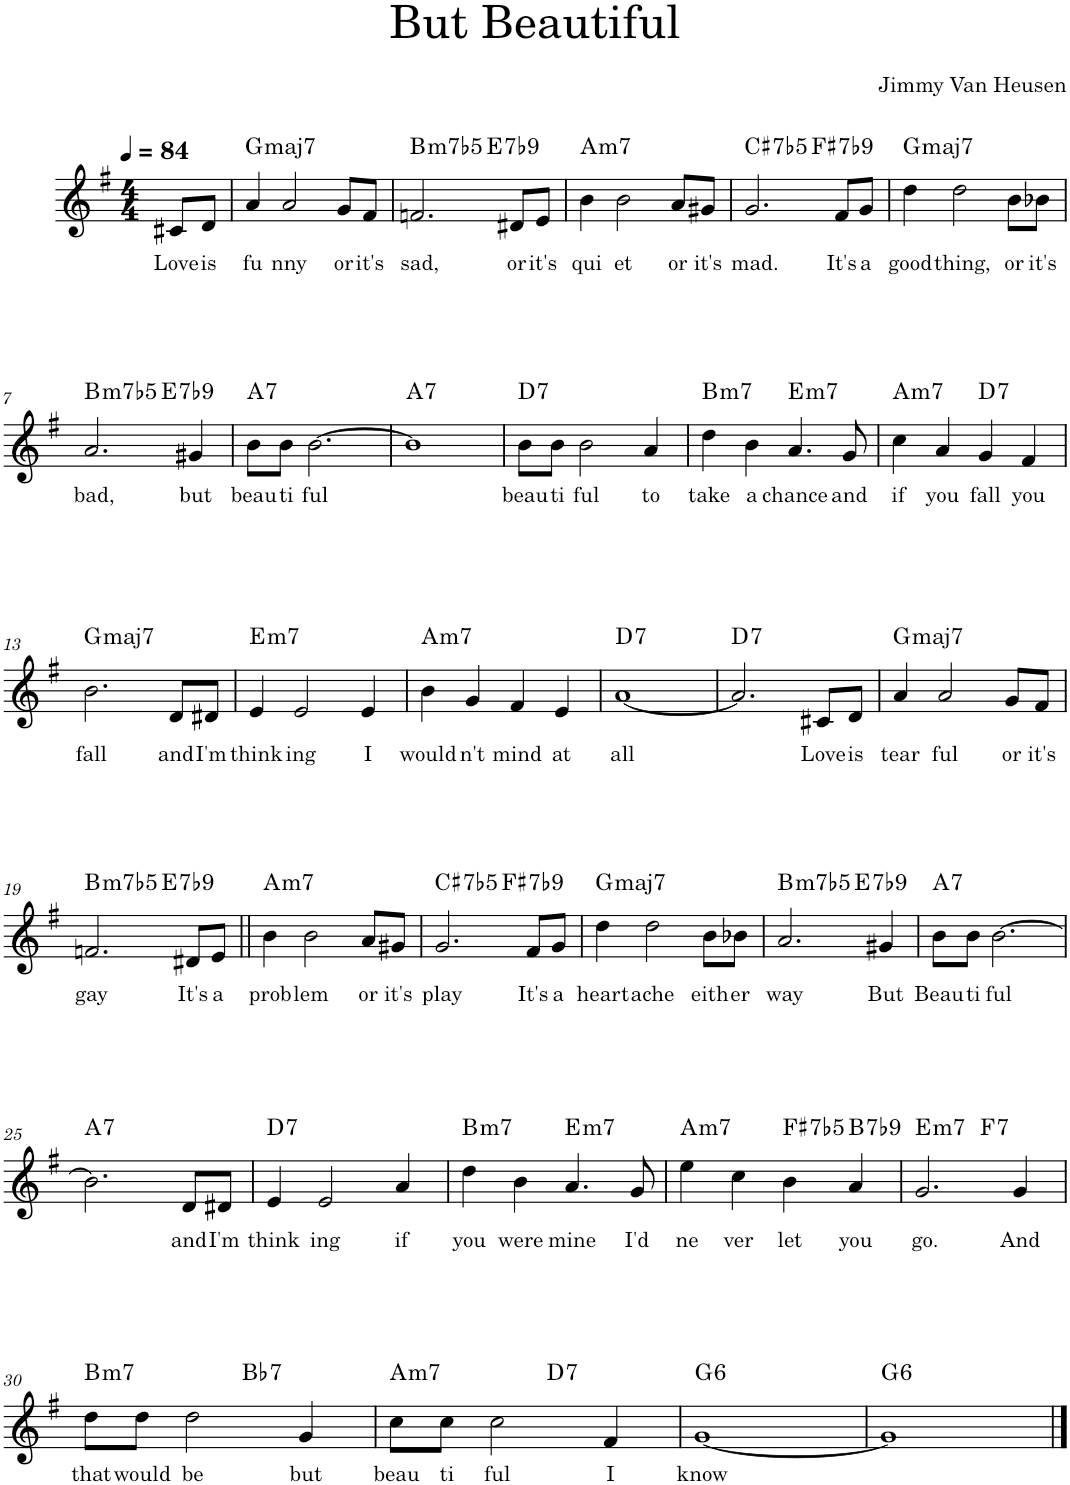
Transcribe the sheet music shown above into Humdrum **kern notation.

**kern	**text	**harte
*part1	*part1	*part1
*staff1	*staff1	*
*I"Piano	*	*
*I'Pno.	*	*
*clefG2	*	*
*k[f#]	*	*
*M4/4	*	*
*MM84	*	*
=1	=1	=1
!	!LO:LY:b	!
8c#X/L	Love	.
!	!LO:LY:b	!
8d/J	is	.
=2	=2	=2
!	!LO:LY:b	!LO:H:kt=maj7
4a/	fu	G:maj7
!	!LO:LY:b	!
2a/	nny	.
!	!LO:LY:b	!
8g/L	or	.
!	!LO:LY:b	!
8f#/J	it's	.
=3	=3	=3
!	!LO:LY:b	!LO:H:kt=m7b5
*^	*	*
2.fn/	2ryy	sad,	B:hdim7
!	!	!	!LO:H:kt=7
.	2ryy	.	E:7(b9)
!	!	!LO:LY:b	!
8d#X/L	.	or	.
!	!	!LO:LY:b	!
8e/J	.	it's	.
=4	=4	=4	=4
!	!	!LO:LY:b	!LO:H:kt=m7
*v	*v	*	*
4b\	qui	A:min7
!	!LO:LY:b	!
2b\	et	.
!	!LO:LY:b	!
8a/L	or	.
!	!LO:LY:b	!
8g#X/J	it's	.
=5	=5	=5
!	!LO:LY:b	!LO:H:kt=7
*^	*	*
2.g/	2ryy	mad.	C#:(3,b5,b7)
!	!	!	!LO:H:kt=7
.	2ryy	.	F#:7(b9)
!	!	!LO:LY:b	!
8f#/L	.	It's	.
!	!	!LO:LY:b	!
8g/J	.	a	.
=6	=6	=6	=6
!	!	!LO:LY:b	!LO:H:kt=maj7
*v	*v	*	*
4dd\	good	G:maj7
!	!LO:LY:b	!
2dd\	thing,	.
!	!LO:LY:b	!
8b\L	or	.
!	!LO:LY:b	!
8b-X\J	it's	.
!!LO:LB:g=z
=7	=7	=7
!	!LO:LY:b	!LO:H:kt=m7b5
*^	*	*
2.a/	2ryy	bad,	B:hdim7
!	!	!	!LO:H:kt=7
.	2ryy	.	E:7(b9)
!	!	!LO:LY:b	!
4g#X/	.	but	.
=8	=8	=8	=8
!	!	!LO:LY:b	!LO:H:kt=7
*v	*v	*	*
8b\L	beau	A:7
!	!LO:LY:b	!
8b\J	ti	.
!	!LO:LY:b	!
[2.b\	ful	.
=9	=9	=9
!	!	!LO:H:kt=7
1b]	.	A:7
=10	=10	=10
!	!LO:LY:b	!LO:H:kt=7
8b\L	beau	D:7
!	!LO:LY:b	!
8b\J	ti	.
!	!LO:LY:b	!
2b\	ful	.
!	!LO:LY:b	!
4a/	to	.
=11	=11	=11
!	!LO:LY:b	!LO:H:kt=m7
4dd\	take	B:min7
!	!LO:LY:b	!
4b\	a	.
!	!LO:LY:b	!LO:H:kt=m7
4.a/	chance	E:min7
!	!LO:LY:b	!
8g/	and	.
=12	=12	=12
!	!LO:LY:b	!LO:H:kt=m7
4cc\	if	A:min7
!	!LO:LY:b	!
4a/	you	.
!	!LO:LY:b	!LO:H:kt=7
4g/	fall	D:7
!	!LO:LY:b	!
4f#/	you	.
!!LO:LB:g=z
=13	=13	=13
!	!LO:LY:b	!LO:H:kt=maj7
2.b\	fall	G:maj7
!	!LO:LY:b	!
8d/L	and	.
!	!LO:LY:b	!
8d#X/J	I'm	.
=14	=14	=14
!	!LO:LY:b	!LO:H:kt=m7
4e/	think	E:min7
!	!LO:LY:b	!
2e/	ing	.
!	!LO:LY:b	!
4e/	I	.
=15	=15	=15
!	!LO:LY:b	!LO:H:kt=m7
4b\	would	A:min7
!	!LO:LY:b	!
4g/	n't	.
!	!LO:LY:b	!
4f#/	mind	.
!	!LO:LY:b	!
4e/	at	.
=16	=16	=16
!	!LO:LY:b	!LO:H:kt=7
[1a	all	D:7
=17	=17	=17
!	!	!LO:H:kt=7
2.a/]	.	D:7
!	!LO:LY:b	!
8c#X/L	Love	.
!	!LO:LY:b	!
8d/J	is	.
=18	=18	=18
!	!LO:LY:b	!LO:H:kt=maj7
4a/	tear	G:maj7
!	!LO:LY:b	!
2a/	ful	.
!	!LO:LY:b	!
8g/L	or	.
!	!LO:LY:b	!
8f#/J	it's	.
!!LO:LB:g=z
=19	=19	=19
!	!LO:LY:b	!LO:H:kt=m7b5
*^	*	*
2.fn/	2ryy	gay	B:hdim7
!	!	!	!LO:H:kt=7
.	2ryy	.	E:7(b9)
!	!	!LO:LY:b	!
8d#X/L	.	It's	.
!	!	!LO:LY:b	!
8e/J	.	a	.
=20||	=20||	=20||	=20||
!	!	!LO:LY:b	!LO:H:kt=m7
*v	*v	*	*
4b\	prob	A:min7
!	!LO:LY:b	!
2b\	lem	.
!	!LO:LY:b	!
8a/L	or	.
!	!LO:LY:b	!
8g#X/J	it's	.
=21	=21	=21
!	!LO:LY:b	!LO:H:kt=7
*^	*	*
2.g/	2ryy	play	C#:(3,b5,b7)
!	!	!	!LO:H:kt=7
.	2ryy	.	F#:7(b9)
!	!	!LO:LY:b	!
8f#/L	.	It's	.
!	!	!LO:LY:b	!
8g/J	.	a	.
=22	=22	=22	=22
!	!	!LO:LY:b	!LO:H:kt=maj7
*v	*v	*	*
4dd\	heart	G:maj7
!	!LO:LY:b	!
2dd\	ache	.
!	!LO:LY:b	!
8b\L	eith	.
!	!LO:LY:b	!
8b-X\J	er	.
=23	=23	=23
!	!LO:LY:b	!LO:H:kt=m7b5
*^	*	*
2.a/	2ryy	way	B:hdim7
!	!	!	!LO:H:kt=7
.	2ryy	.	E:7(b9)
!	!	!LO:LY:b	!
4g#X/	.	But	.
=24	=24	=24	=24
!	!	!LO:LY:b	!LO:H:kt=7
*v	*v	*	*
8b\L	Beau	A:7
!	!LO:LY:b	!
8b\J	ti	.
!	!LO:LY:b	!
[2.b\	ful	.
!!LO:LB:g=z
=25	=25	=25
!	!	!LO:H:kt=7
2.b\]	.	A:7
!	!LO:LY:b	!
8d/L	and	.
!	!LO:LY:b	!
8d#X/J	I'm	.
=26	=26	=26
!	!LO:LY:b	!LO:H:kt=7
4e/	think	D:7
!	!LO:LY:b	!
2e/	ing	.
!	!LO:LY:b	!
4a/	if	.
=27	=27	=27
!	!LO:LY:b	!LO:H:kt=m7
4dd\	you	B:min7
!	!LO:LY:b	!
4b\	were	.
!	!LO:LY:b	!LO:H:kt=m7
4.a/	mine	E:min7
!	!LO:LY:b	!
8g/	I'd	.
=28	=28	=28
!	!LO:LY:b	!LO:H:kt=m7
4ee\	ne	A:min7
!	!LO:LY:b	!
4cc\	ver	.
!	!LO:LY:b	!LO:H:kt=7
4b\	let	F#:(3,b5,b7)
!	!LO:LY:b	!LO:H:kt=7
4a/	you	B:7(b9)
=29	=29	=29
!	!LO:LY:b	!LO:H:kt=m7
*^	*	*
2.g/	2ryy	go.	E:min7
!	!	!	!LO:H:kt=7
.	2ryy	.	F:7
!	!	!LO:LY:b	!
4g/	.	And	.
!!LO:LB:g=z	!!
=30	=30	=30	=30
!	!	!LO:LY:b	!LO:H:kt=m7
8dd\L	2ryy	that	B:min7
!	!	!LO:LY:b	!
8dd\J	.	would	.
!	!	!LO:LY:b	!
2dd\	.	be	.
!	!	!	!LO:H:kt=7
.	2ryy	.	Bb:7
!	!	!LO:LY:b	!
4g/	.	but	.
=31	=31	=31	=31
!	!	!LO:LY:b	!LO:H:kt=m7
8cc\L	2ryy	beau	A:min7
!	!	!LO:LY:b	!
8cc\J	.	ti	.
!	!	!LO:LY:b	!
2cc\	.	ful	.
!	!	!	!LO:H:kt=7
.	2ryy	.	D:7
!	!	!LO:LY:b	!
4f#/	.	I	.
=32	=32	=32	=32
!	!	!LO:LY:b	!LO:H:kt=6
*v	*v	*	*
[1g	know	G:maj6
=33	=33	=33
!	!	!LO:H:kt=6
1g]	.	G:maj6
==	==	==
*-	*-	*-
